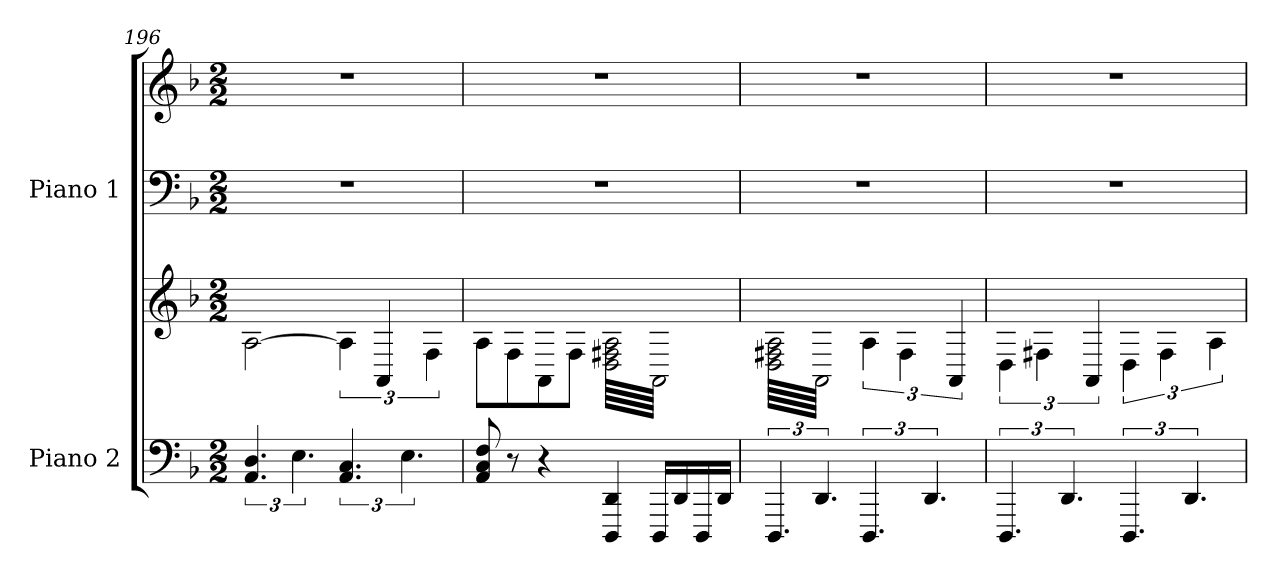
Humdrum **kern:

**kern	**kern	**kern	**kern
*part2	*part2	*part1	*part1
*staff4	*staff3	*staff2	*staff1
*I"Piano 2	*	*I"Piano 1	*
*I'Pno. 2	*	*I'Pno. 1	*
*clefF4	*clefG2	*clefF4	*clefG2
*k[b-]	*k[b-]	*k[b-]	*k[b-]
*M2/2	*M2/2	*M2/2	*M2/2
=196	=196	=196	=196
6.AA/ 6.D/	[2A\	1r	1r
6.E\	.	.	.
6.AA/ 6.C/	6A\]	.	.
.	6AA/	.	.
6.E\	.	.	.
.	6F\	.	.
=197	=197	=197	=197
8AA/ 8C/ 8F/	8A\L	1r	1r
8r	8F\	.	.
4r	8AA\	.	.
.	8F\J	.	.
*	*tremolo	*	*
4DDD/ 4DD/	64D\ 64F#X\ 64A\LLLL	.	.
.	64AA/	.	.
.	64D\ 64F#X\ 64A\	.	.
.	64AA/	.	.
.	64D\ 64F#X\ 64A\	.	.
.	64AA/	.	.
.	64D\ 64F#X\ 64A\	.	.
.	64AA/	.	.
.	64D\ 64F#X\ 64A\	.	.
.	64AA/	.	.
.	64D\ 64F#X\ 64A\	.	.
.	64AA/	.	.
.	64D\ 64F#X\ 64A\	.	.
.	64AA/	.	.
.	64D\ 64F#X\ 64A\	.	.
.	64AA/	.	.
16DDD/LL	64D\ 64F#X\ 64A\	.	.
.	64AA/	.	.
.	64D\ 64F#X\ 64A\	.	.
.	64AA/	.	.
16DD/	64D\ 64F#X\ 64A\	.	.
.	64AA/	.	.
.	64D\ 64F#X\ 64A\	.	.
.	64AA/	.	.
16DDD/	64D\ 64F#X\ 64A\	.	.
.	64AA/	.	.
.	64D\ 64F#X\ 64A\	.	.
.	64AA/	.	.
16DD/JJ	64D\ 64F#X\ 64A\	.	.
.	64AA/	.	.
.	64D\ 64F#X\ 64A\	.	.
.	64AA/JJJJ	.	.
=198	=198	=198	=198
6.DDD/	64D\ 64F#X\ 64A\LLLL	1r	1r
.	64AA/	.	.
.	64D\ 64F#X\ 64A\	.	.
.	64AA/	.	.
.	64D\ 64F#X\ 64A\	.	.
.	64AA/	.	.
.	64D\ 64F#X\ 64A\	.	.
.	64AA/	.	.
.	64D\ 64F#X\ 64A\	.	.
.	64AA/	.	.
.	64D\ 64F#X\ 64A\	.	.
.	64AA/	.	.
.	64D\ 64F#X\ 64A\	.	.
.	64AA/	.	.
.	64D\ 64F#X\ 64A\	.	.
.	64AA/	.	.
6.DD/	64D\ 64F#X\ 64A\	.	.
.	64AA/	.	.
.	64D\ 64F#X\ 64A\	.	.
.	64AA/	.	.
.	64D\ 64F#X\ 64A\	.	.
.	64AA/	.	.
.	64D\ 64F#X\ 64A\	.	.
.	64AA/	.	.
.	64D\ 64F#X\ 64A\	.	.
.	64AA/	.	.
.	64D\ 64F#X\ 64A\	.	.
.	64AA/	.	.
.	64D\ 64F#X\ 64A\	.	.
.	64AA/	.	.
.	64D\ 64F#X\ 64A\	.	.
.	64AA/JJJJ	.	.
*	*Xtremolo	*	*
6.DDD/	6A\	.	.
.	.	.	.
.	.	.	.
.	.	.	.
.	.	.	.
.	.	.	.
.	.	.	.
.	.	.	.
.	.	.	.
.	.	.	.
.	.	.	.
.	6F#\	.	.
.	.	.	.
.	.	.	.
.	.	.	.
.	.	.	.
.	.	.	.
6.DD/	.	.	.
.	6AA/	.	.
!!LO:LB:g=z
=199	=199	=199	=199
6.DDD/	6D\	1r	1r
.	6F#X\	.	.
6.DD/	.	.	.
.	6AA/	.	.
6.DDD/	6D\	.	.
.	6F#\	.	.
6.DD/	.	.	.
.	6A\	.	.
=	=	=	=
*-	*-	*-	*-
